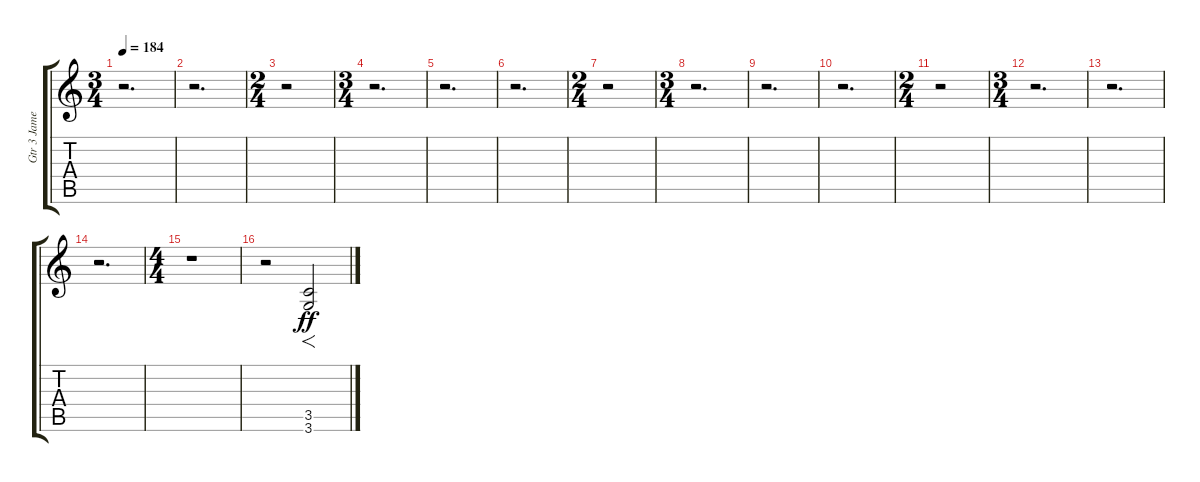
\track ("Gtr 3 James" "Gtr 3 Jame") {instrument distortionguitar}
\staff {score tabs}
\tuning (E4 B3 G3 D3 A2 E2) {hide}
\ts (3 4)
\tempo 184
\tempo 82
\tempo 184
\clef g2
\ks c
r.2{d dy ff instrument distortionguitar} |
r.2{d} |
\ts (2 4)
r.2 |
\ts (3 4)
r.2{d} |
r.2{d} |
r.2{d} |
\ts (2 4)
r.2 |
\ts (3 4)
r.2{d} |
r.2{d} |
r.2{d} |
\ts (2 4)
r.2 |
\ts (3 4)
r.2{d} |
r.2{d} |
r.2{d} |
\ts (4 4)
r.1 |
r.2 (3.5 3.6).2{f}
